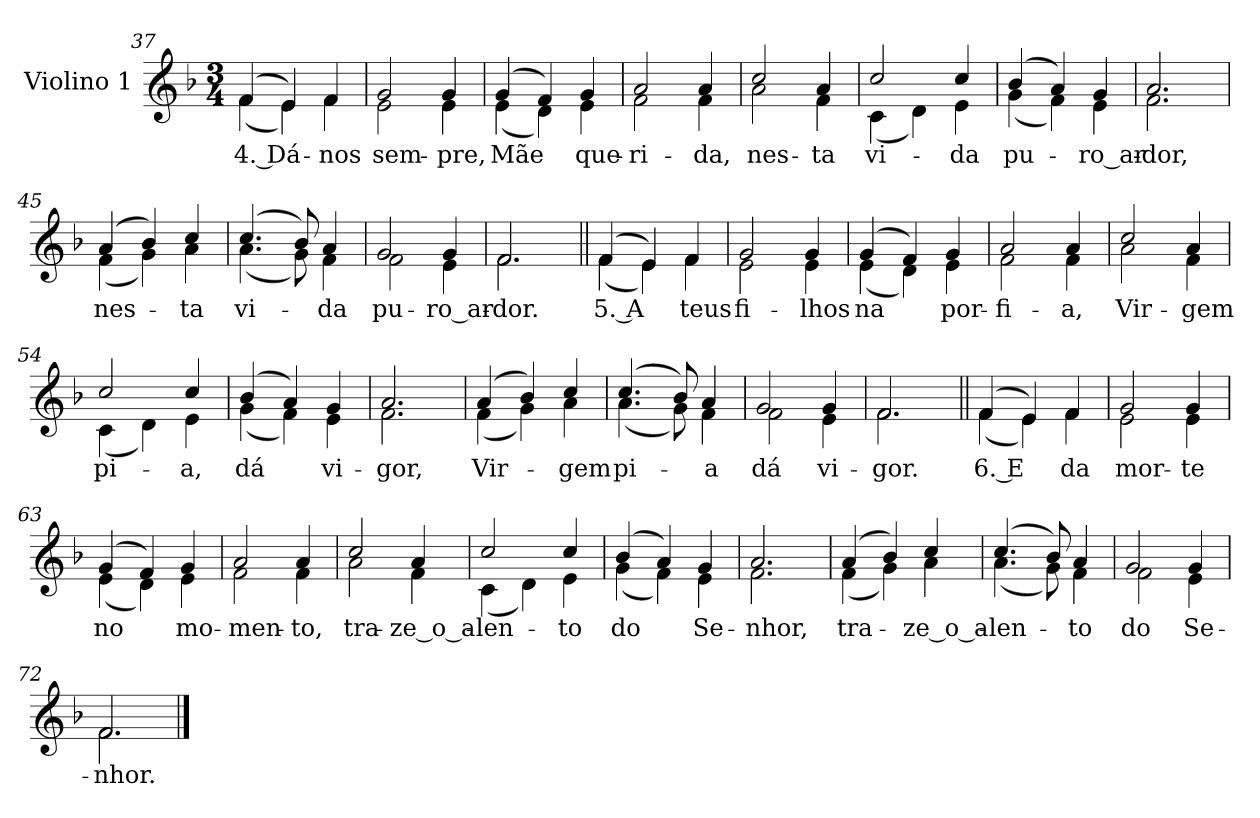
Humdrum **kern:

**kern	**text
*part1	*part1
*staff1	*staff1
*I"Violino 1	*
*I'Vno. 1	*
!!LO:LB:g=z
*clefG2	*
*k[b-]	*
*F:	*
*M3/4	*
=37	=37
!	!LO:LY:b:color=#000000
*^	*
(4fi/	(4fi\	4. Dá-
4ei/)	4ei\)	.
!	!	!LO:LY:b:color=#000000
4fi/	4fi\	-nos
=38	=38	=38
!	!	!LO:LY:b:color=#000000
2gi/	2ei\	sem-
!	!	!LO:LY:b:color=#000000
4gi/	4ei\	-pre,
=39	=39	=39
!	!	!LO:LY:b:color=#000000
(4gi/	(4ei\	Mãe
4fi/)	4di\)	.
!	!	!LO:LY:b:color=#000000
4gi/	4ei\	que-
=40	=40	=40
!	!	!LO:LY:b:color=#000000
2ai/	2fi\	-ri-
!	!	!LO:LY:b:color=#000000
4ai/	4fi\	-da,
=41	=41	=41
!	!	!LO:LY:b:color=#000000
2cci/	2ai\	nes-
!	!	!LO:LY:b:color=#000000
4ai/	4fi\	-ta
=42	=42	=42
!	!	!LO:LY:b:color=#000000
2cci/	(4ci\	vi-
.	4di\)	.
!	!	!LO:LY:b:color=#000000
4cci/	4ei\	-da
=43	=43	=43
!	!	!LO:LY:b:color=#000000
(4b-i/	(4gi\	pu-
4ai/)	4fi\)	.
!	!	!LO:LY:b:color=#000000
4gi/	4ei\	-ro_ar-
=44	=44	=44
!	!	!LO:LY:b:color=#000000
2.ai/	2.fi\	-dor,
=45	=45	=45
!	!	!LO:LY:b:color=#000000
(4ai/	(4fi\	nes-
4b-i/)	4gi\)	.
!	!	!LO:LY:b:color=#000000
4cci/	4ai\	-ta
!!LO:LB:g=z	!!
=46	=46	=46
!	!	!LO:LY:b:color=#000000
(4.cci/	(4.ai\	vi-
8b-i/)	8gi\)	.
!	!	!LO:LY:b:color=#000000
4ai/	4fi\	-da
=47	=47	=47
!	!	!LO:LY:b:color=#000000
2gi/	2fi\	pu-
!	!	!LO:LY:b:color=#000000
4gi/	4ei\	-ro_ar-
=48	=48	=48
!	!	!LO:LY:b:color=#000000
2.fi/	2.fi\	-dor.
=49||	=49||	=49||
!	!	!LO:LY:b:color=#000000
(4fi/	(4fi\	5. A
4ei/)	4ei\)	.
!	!	!LO:LY:b:color=#000000
4fi/	4fi\	teus
=50	=50	=50
!	!	!LO:LY:b:color=#000000
2gi/	2ei\	fi-
!	!	!LO:LY:b:color=#000000
4gi/	4ei\	-lhos
=51	=51	=51
!	!	!LO:LY:b:color=#000000
(4gi/	(4ei\	na
4fi/)	4di\)	.
!	!	!LO:LY:b:color=#000000
4gi/	4ei\	por-
=52	=52	=52
!	!	!LO:LY:b:color=#000000
2ai/	2fi\	-fi-
!	!	!LO:LY:b:color=#000000
4ai/	4fi\	-a,
=53	=53	=53
!	!	!LO:LY:b:color=#000000
2cci/	2ai\	Vir-
!	!	!LO:LY:b:color=#000000
4ai/	4fi\	-gem
=54	=54	=54
!	!	!LO:LY:b:color=#000000
2cci/	(4ci\	pi-
.	4di\)	.
!	!	!LO:LY:b:color=#000000
4cci/	4ei\	-a,
!!LO:LB:g=z	!!
=55	=55	=55
!	!	!LO:LY:b:color=#000000
(4b-i/	(4gi\	dá
4ai/)	4fi\)	.
!	!	!LO:LY:b:color=#000000
4gi/	4ei\	vi-
=56	=56	=56
!	!	!LO:LY:b:color=#000000
2.ai/	2.fi\	-gor,
=57	=57	=57
!	!	!LO:LY:b:color=#000000
(4ai/	(4fi\	Vir-
4b-i/)	4gi\)	.
!	!	!LO:LY:b:color=#000000
4cci/	4ai\	-gem
=58	=58	=58
!	!	!LO:LY:b:color=#000000
(4.cci/	(4.ai\	pi-
8b-i/)	8gi\)	.
!	!	!LO:LY:b:color=#000000
4ai/	4fi\	-a
=59	=59	=59
!	!	!LO:LY:b:color=#000000
2gi/	2fi\	dá
!	!	!LO:LY:b:color=#000000
4gi/	4ei\	vi-
=60	=60	=60
!	!	!LO:LY:b:color=#000000
2.fi/	2.fi\	-gor.
=61||	=61||	=61||
!	!	!LO:LY:b:color=#000000
(4fi/	(4fi\	6. E
4ei/)	4ei\)	.
!	!	!LO:LY:b:color=#000000
4fi/	4fi\	da
=62	=62	=62
!	!	!LO:LY:b:color=#000000
2gi/	2ei\	mor-
!	!	!LO:LY:b:color=#000000
4gi/	4ei\	-te
=63	=63	=63
!	!	!LO:LY:b:color=#000000
(4gi/	(4ei\	no
4fi/)	4di\)	.
!	!	!LO:LY:b:color=#000000
4gi/	4ei\	mo-
!!LO:LB:g=z	!!
=64	=64	=64
!	!	!LO:LY:b:color=#000000
2ai/	2fi\	-men-
!	!	!LO:LY:b:color=#000000
4ai/	4fi\	-to,
=65	=65	=65
!	!	!LO:LY:b:color=#000000
2cci/	2ai\	tra-
!	!	!LO:LY:b:color=#000000
4ai/	4fi\	-ze_o_a-
=66	=66	=66
!	!	!LO:LY:b:color=#000000
2cci/	(4ci\	-len-
.	4di\)	.
!	!	!LO:LY:b:color=#000000
4cci/	4ei\	-to
=67	=67	=67
!	!	!LO:LY:b:color=#000000
(4b-i/	(4gi\	do
4ai/)	4fi\)	.
!	!	!LO:LY:b:color=#000000
4gi/	4ei\	Se-
=68	=68	=68
!	!	!LO:LY:b:color=#000000
2.ai/	2.fi\	-nhor,
=69	=69	=69
!	!	!LO:LY:b:color=#000000
(4ai/	(4fi\	tra-
4b-i/)	4gi\)	.
!	!	!LO:LY:b:color=#000000
4cci/	4ai\	-ze_o_a-
=70	=70	=70
!	!	!LO:LY:b:color=#000000
(4.cci/	(4.ai\	-len-
8b-i/)	8gi\)	.
!	!	!LO:LY:b:color=#000000
4ai/	4fi\	-to
=71	=71	=71
!	!	!LO:LY:b:color=#000000
2gi/	2fi\	do
!	!	!LO:LY:b:color=#000000
4gi/	4ei\	Se-
=72	=72	=72
!	!	!LO:LY:b:color=#000000
2.fi/	2.fi\	-nhor.
*v	*v	*
==	==
*-	*-
